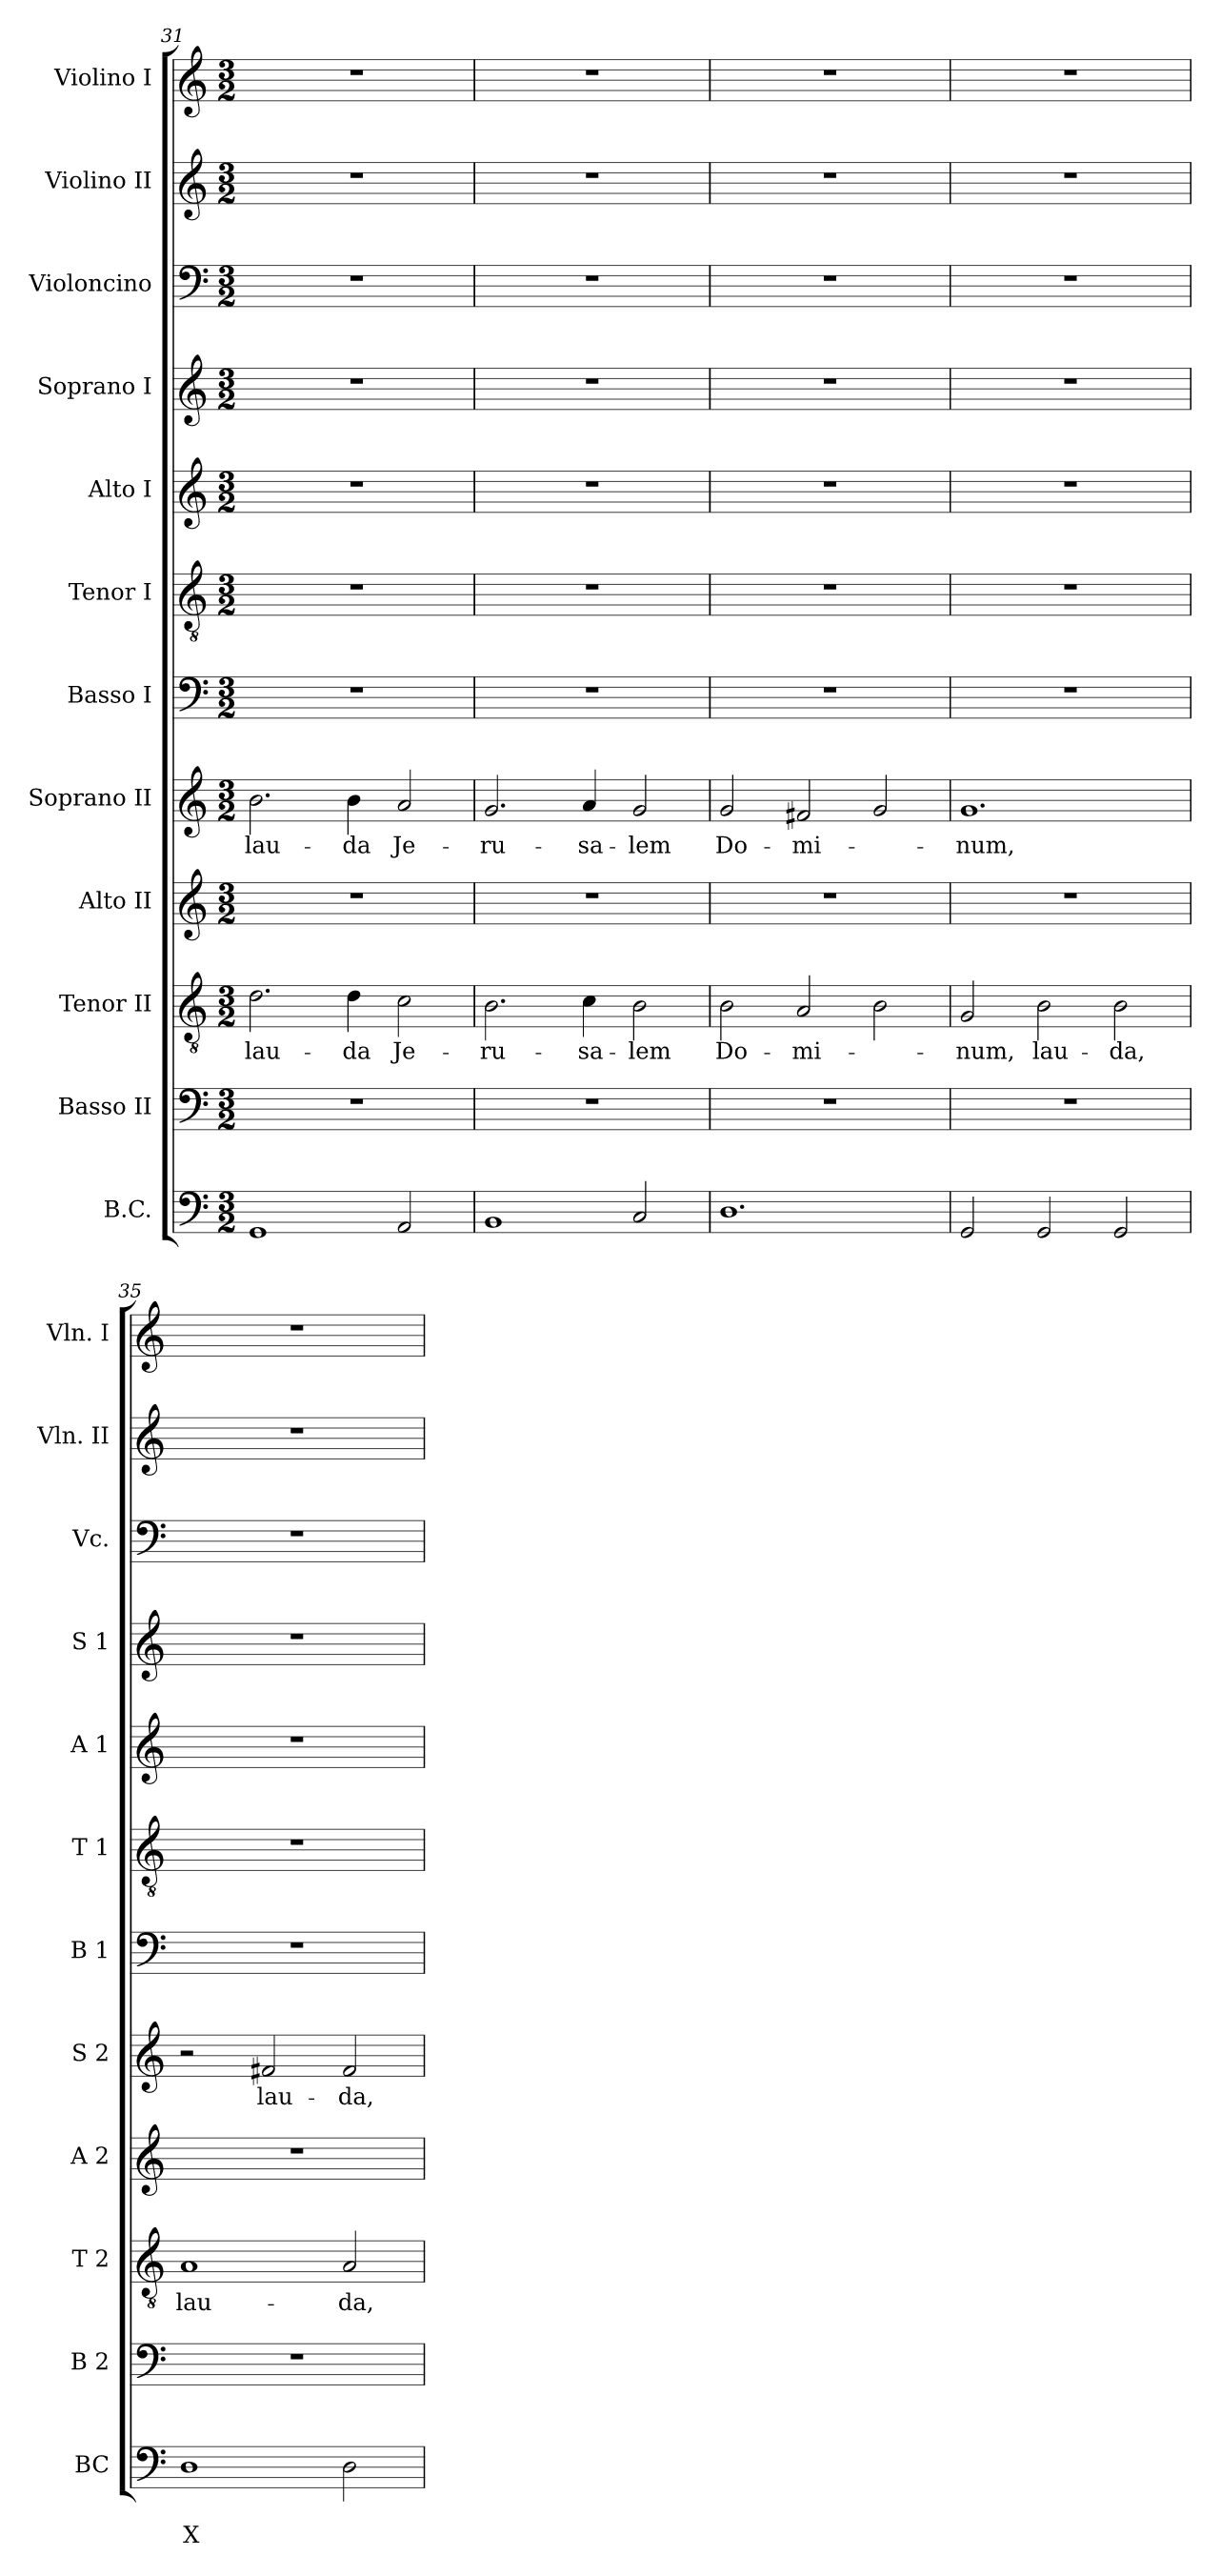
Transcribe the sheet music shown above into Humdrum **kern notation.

**kern	**text	**text	**kern	**kern	**text	**kern	**kern	**text	**kern	**kern	**kern	**kern	**kern	**kern	**kern
*part12	*part12	*part12	*part11	*part10	*part10	*part9	*part8	*part8	*part7	*part6	*part5	*part4	*part3	*part2	*part1
*staff12	*staff12	*staff12	*staff11	*staff10	*staff10	*staff9	*staff8	*staff8	*staff7	*staff6	*staff5	*staff4	*staff3	*staff2	*staff1
*I"B.C.	*	*	*I"Basso II	*I"Tenor II	*	*I"Alto II	*I"Soprano II	*	*I"Basso I	*I"Tenor I	*I"Alto I	*I"Soprano I	*I"Violoncino	*I"Violino II	*I"Violino I
*I'BC	*	*	*I'B 2	*I'T 2	*	*I'A 2	*I'S 2	*	*I'B 1	*I'T 1	*I'A 1	*I'S 1	*I'Vc.	*I'Vln. II	*I'Vln. I
*clefF4	*	*	*clefF4	*clefGv2	*	*clefG2	*clefG2	*	*clefF4	*clefGv2	*clefG2	*clefG2	*clefF4	*clefG2	*clefG2
*k[]	*	*	*k[]	*k[]	*	*k[]	*k[]	*	*k[]	*k[]	*k[]	*k[]	*k[]	*k[]	*k[]
*C:	*	*	*C:	*C:	*	*C:	*C:	*	*C:	*C:	*C:	*C:	*C:	*C:	*C:
*M3/2	*	*	*M3/2	*M3/2	*	*M3/2	*M3/2	*	*M3/2	*M3/2	*M3/2	*M3/2	*M3/2	*M3/2	*M3/2
=31	=31	=31	=31	=31	=31	=31	=31	=31	=31	=31	=31	=31	=31	=31	=31
!	!	!	!	!	!LO:LY:b	!	!	!LO:LY:b	!	!	!	!	!	!	!
1GG	.	.	1.r	2.d\	lau-	1.r	2.b\	lau-	1.r	1.r	1.r	1.r	1.r	1.r	1.r
!	!	!	!	!	!LO:LY:b	!	!	!LO:LY:b	!	!	!	!	!	!	!
.	.	.	.	4d\	-da	.	4b\	-da	.	.	.	.	.	.	.
!	!	!	!	!	!LO:LY:b	!	!	!LO:LY:b	!	!	!	!	!	!	!
2AA/	.	.	.	2c\	Je-	.	2a/	Je-	.	.	.	.	.	.	.
=32	=32	=32	=32	=32	=32	=32	=32	=32	=32	=32	=32	=32	=32	=32	=32
!	!	!	!	!	!LO:LY:b	!	!	!LO:LY:b	!	!	!	!	!	!	!
1BB	.	.	1.r	2.B\	-ru-	1.r	2.g/	-ru-	1.r	1.r	1.r	1.r	1.r	1.r	1.r
!	!	!	!	!	!LO:LY:b	!	!	!LO:LY:b	!	!	!	!	!	!	!
.	.	.	.	4c\	-sa-	.	4a/	-sa-	.	.	.	.	.	.	.
!	!	!	!	!	!LO:LY:b	!	!	!LO:LY:b	!	!	!	!	!	!	!
2C/	.	.	.	2B\	-lem	.	2g/	-lem	.	.	.	.	.	.	.
=33	=33	=33	=33	=33	=33	=33	=33	=33	=33	=33	=33	=33	=33	=33	=33
*^	*	*	*	*	*	*	*	*	*	*	*	*	*	*	*
!	!	!	!	!	!	!LO:LY:b	!	!	!LO:LY:b	!	!	!	!	!	!	!
1.D	2ryy	.	.	1.r	2B\	Do-	1.r	2g/	Do-	1.r	1.r	1.r	1.r	1.r	1.r	1.r
!	!	!	!	!	!	!LO:LY:b	!	!	!LO:LY:b	!	!	!	!	!	!	!
.	2ryy	.	.	.	2A/	-mi-	.	2f#X/	-mi-	.	.	.	.	.	.	.
.	2ryy	.	.	.	2B\	.	.	2g/	.	.	.	.	.	.	.	.
=34	=34	=34	=34	=34	=34	=34	=34	=34	=34	=34	=34	=34	=34	=34	=34	=34
!	!	!	!	!	!	!LO:LY:b	!	!	!LO:LY:b	!	!	!	!	!	!	!
*v	*v	*	*	*	*	*	*	*	*	*	*	*	*	*	*	*
2GG/	.	.	1.r	2G/	-num,	1.r	1.g	-num,	1.r	1.r	1.r	1.r	1.r	1.r	1.r
!	!	!	!	!	!LO:LY:b	!	!	!	!	!	!	!	!	!	!
2GG/	.	.	.	2B\	lau-	.	.	.	.	.	.	.	.	.	.
!	!	!	!	!	!LO:LY:b	!	!	!	!	!	!	!	!	!	!
2GG/	.	.	.	2B\	-da,	.	.	.	.	.	.	.	.	.	.
!!LO:PB:g=z
=35	=35	=35	=35	=35	=35	=35	=35	=35	=35	=35	=35	=35	=35	=35	=35
!	!	!LO:LY:b	!	!	!LO:LY:b	!	!	!	!	!	!	!	!	!	!
1D	.	X	1.r	1A	lau-	1.r	2r	.	1.r	1.r	1.r	1.r	1.r	1.r	1.r
!	!	!	!	!	!	!	!	!LO:LY:b	!	!	!	!	!	!	!
.	.	.	.	.	.	.	2f#X/	lau-	.	.	.	.	.	.	.
!	!	!	!	!	!LO:LY:b	!	!	!LO:LY:b	!	!	!	!	!	!	!
2D\	.	.	.	2A/	-da,	.	2f#/	-da,	.	.	.	.	.	.	.
=	=	=	=	=	=	=	=	=	=	=	=	=	=	=	=
*-	*-	*-	*-	*-	*-	*-	*-	*-	*-	*-	*-	*-	*-	*-	*-
